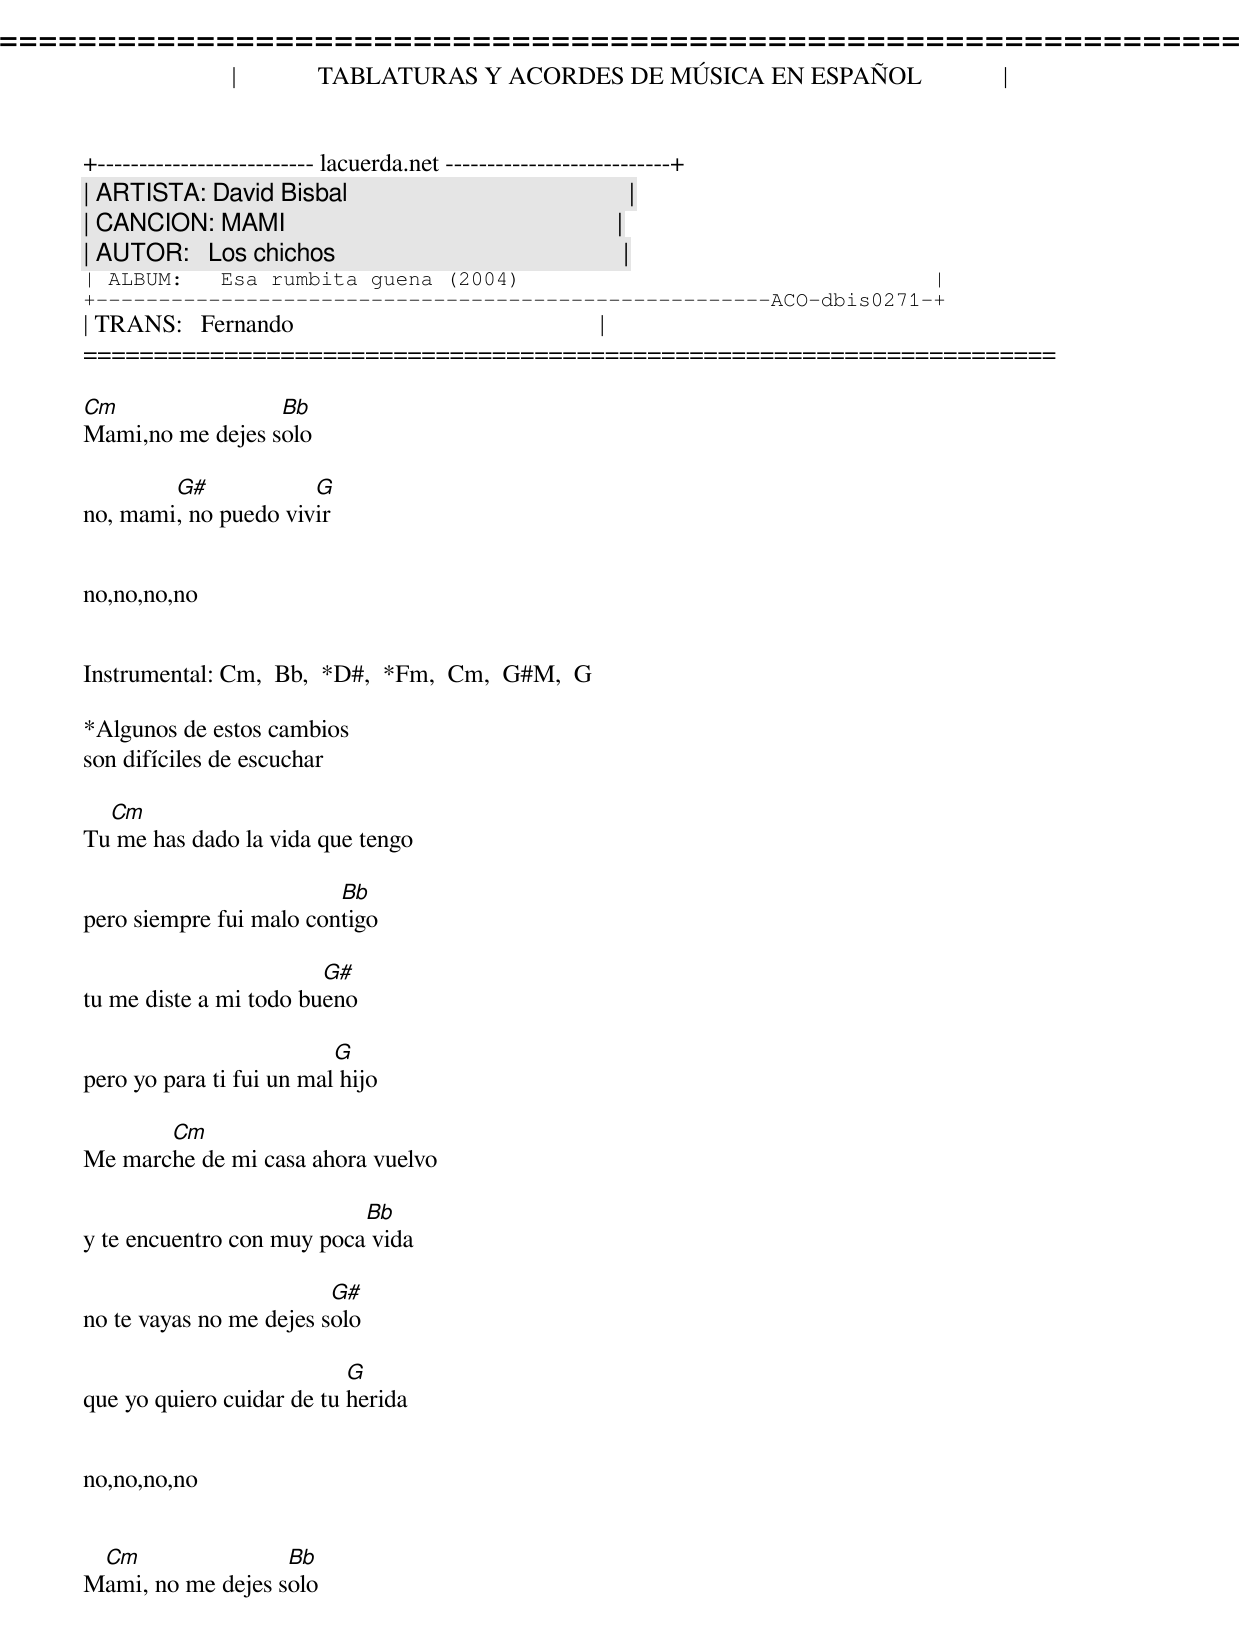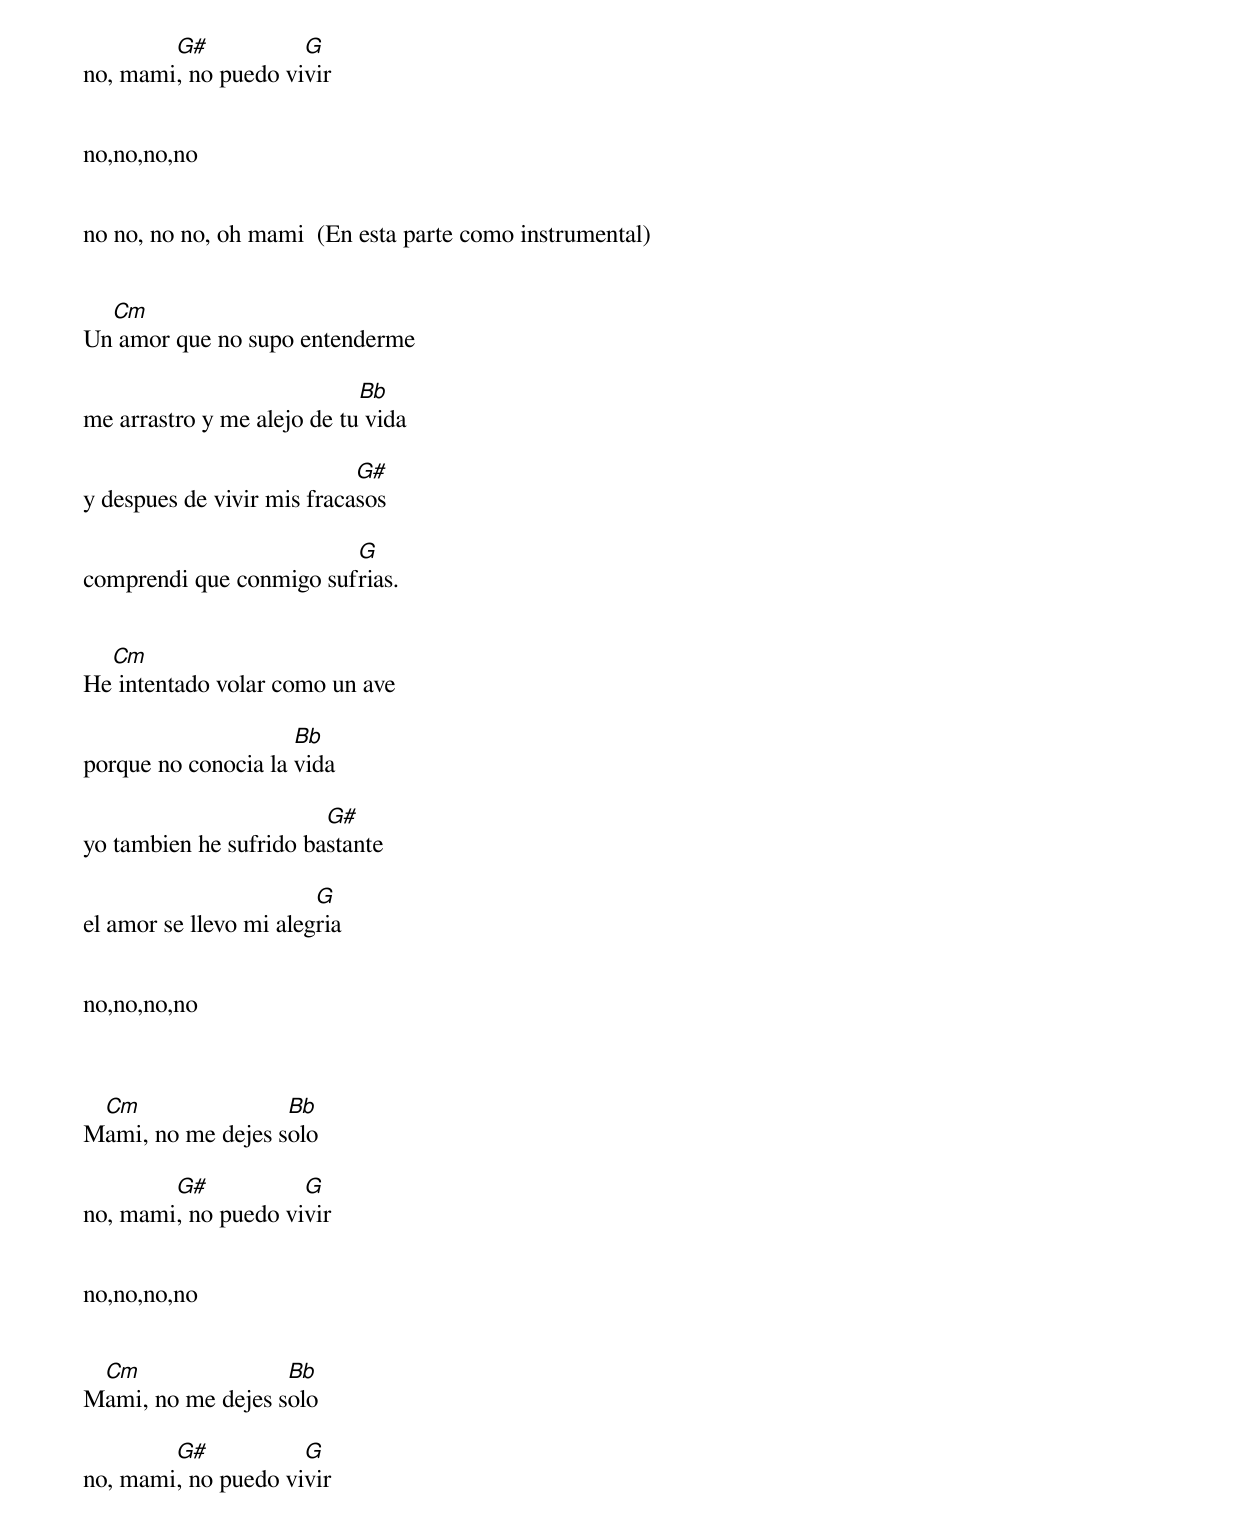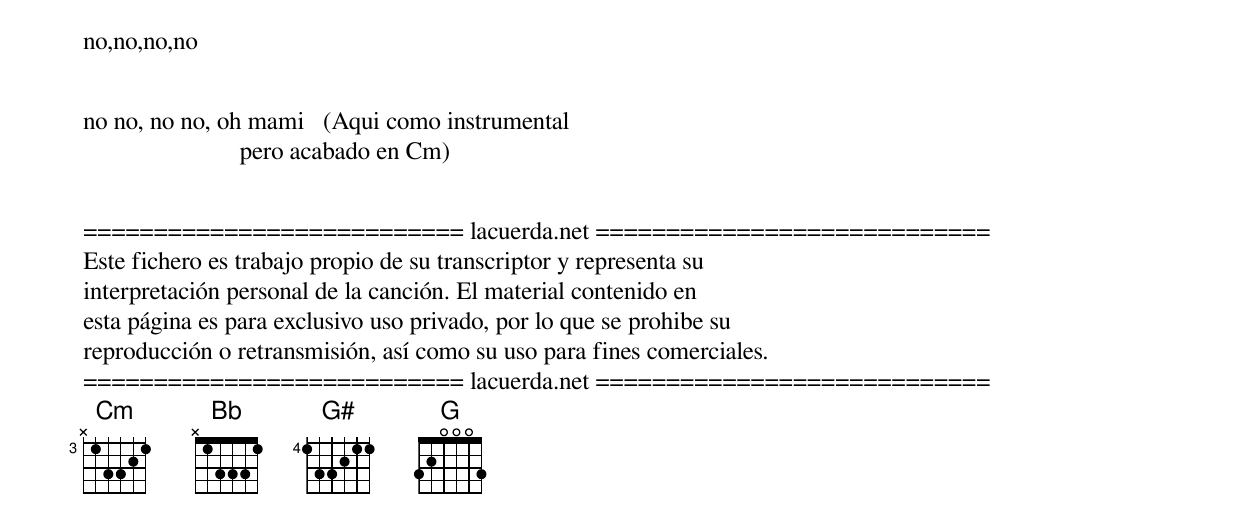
=====================================================================
|             TABLATURAS Y ACORDES DE MÚSICA EN ESPAÑOL             |
+-------------------------- lacuerda.net ---------------------------+
| ARTISTA: David Bisbal                                             |
| CANCION: MAMI                                                     |
| AUTOR:   Los chichos                                              |
| ALBUM:   Esa rumbita guena (2004)                                 |
+------------------------------------------------------ACO-dbis0271-+
| TRANS:   Fernando                                                 |
=====================================================================

Cm                Bb
Mami,no me dejes solo

        G#            G
no, mami, no puedo vivir


no,no,no,no


Instrumental: Cm,  Bb,  *D#,  *Fm,  Cm,  G#M,  G

*Algunos de estos cambios
son difíciles de escuchar

  Cm
Tu me has dado la vida que tengo

                         Bb
pero siempre fui malo contigo

                        G#
tu me diste a mi todo bueno

                          G
pero yo para ti fui un mal hijo

       Cm
Me marche de mi casa ahora vuelvo

                           Bb
y te encuentro con muy poca vida

                         G#
no te vayas no me dejes solo

                           G
que yo quiero cuidar de tu herida


no,no,no,no


 Cm                Bb
Mami, no me dejes solo

        G#           G
no, mami, no puedo vivir


no,no,no,no


no no, no no, oh mami  (En esta parte como instrumental)


  Cm
Un amor que no supo entenderme

                            Bb
me arrastro y me alejo de tu vida

                            G#
y despues de vivir mis fracasos

                         G
comprendi que conmigo sufrias.


  Cm
He intentado volar como un ave

                     Bb
porque no conocia la vida

                        G#
yo tambien he sufrido bastante

                        G
el amor se llevo mi alegria


no,no,no,no



 Cm                Bb
Mami, no me dejes solo

        G#           G
no, mami, no puedo vivir


no,no,no,no


 Cm                Bb
Mami, no me dejes solo

        G#           G
no, mami, no puedo vivir


no,no,no,no


no no, no no, oh mami   (Aqui como instrumental
                         pero acabado en Cm)


=========================== lacuerda.net ============================
Este fichero es trabajo propio de su transcriptor y representa su
interpretación personal de la canción. El material contenido en
esta página es para exclusivo uso privado, por lo que se prohibe su
reproducción o retransmisión, así como su uso para fines comerciales.
=========================== lacuerda.net ============================
